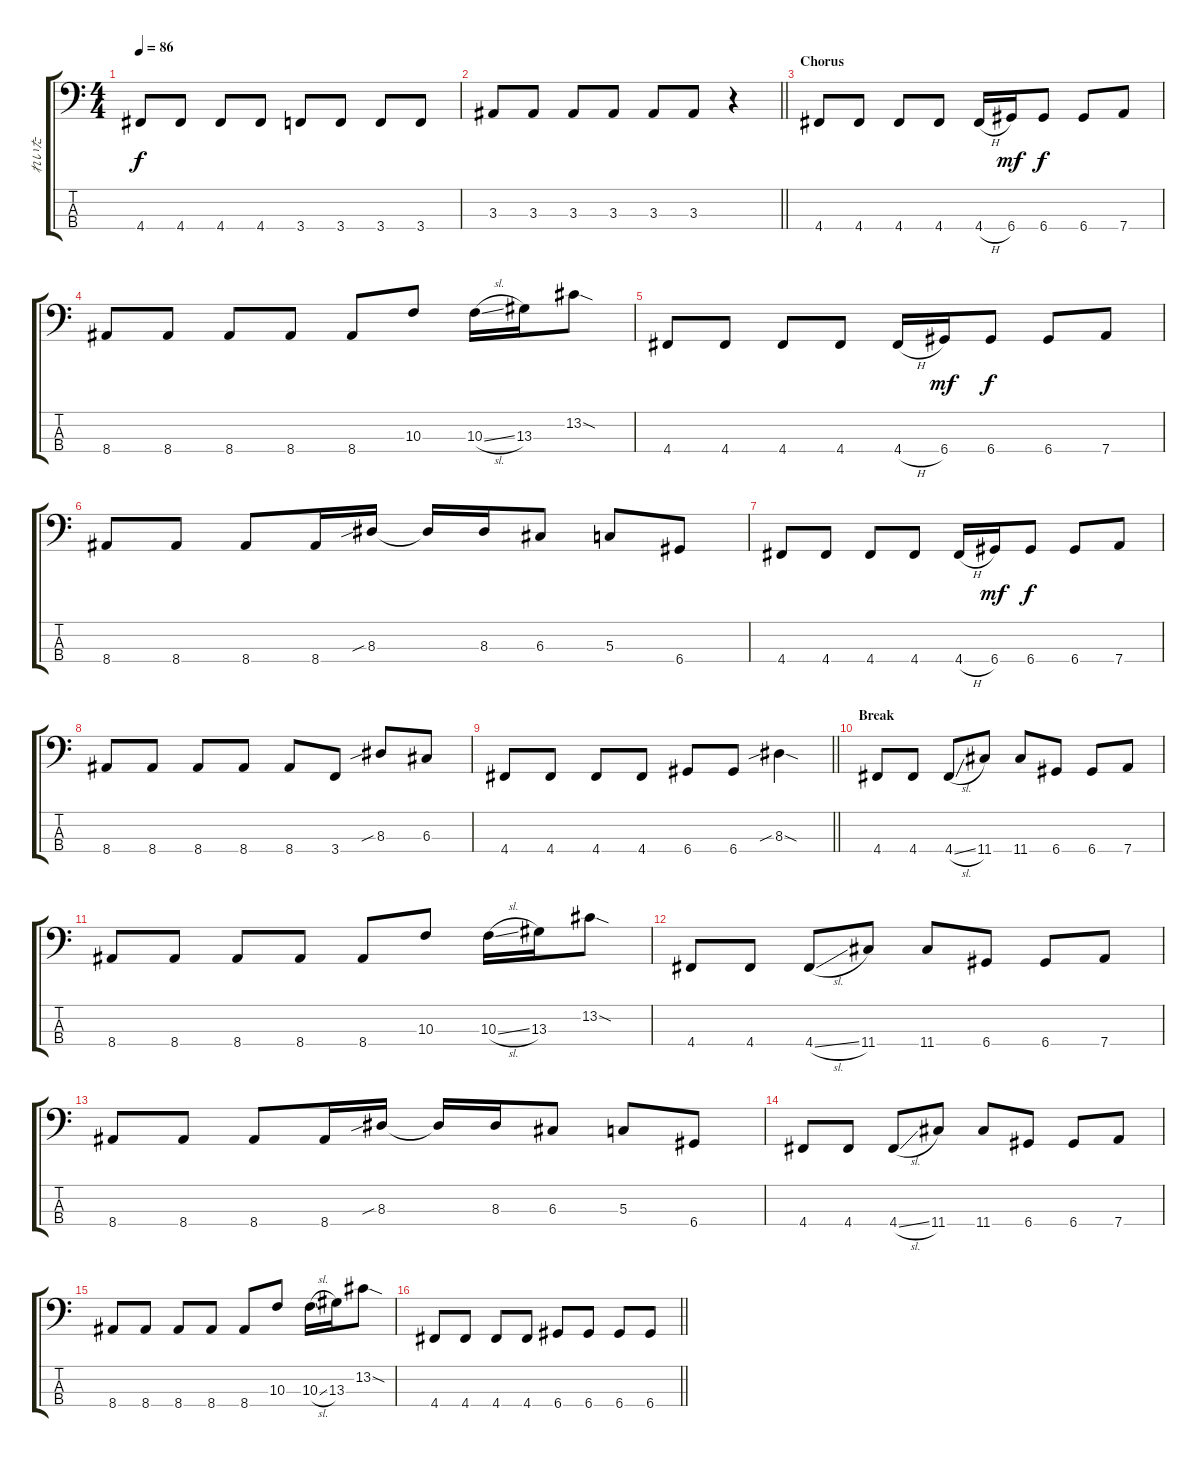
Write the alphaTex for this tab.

\track ("れいた" "れいた") {instrument electricbasspick}
\staff {score tabs}
\tuning (F2 C2 G1 D1) {hide}
\ts (4 4)
\tempo 86
\clef f4
\ks c
4.4.8{dy f} 4.4.8 4.4.8 4.4.8 3.4.8 3.4.8 3.4.8 3.4.8 |
\barLineRight lightlight
3.3.8 3.3.8 3.3.8 3.3.8 3.3.8 3.3.8 r.4 |
\section ("" "Chorus")
4.4.8 4.4.8 4.4.8 4.4.8 4.4{h}.16 6.4.16{dy mf} 6.4.8{dy f} 6.4.8 7.4.8 |
8.4.8 8.4.8 8.4.8 8.4.8 8.4.8 10.3.8 10.3{sl}.16 13.3.16 13.2{sod}.8 |
4.4.8 4.4.8 4.4.8 4.4.8 4.4{h}.16 6.4.16{dy mf} 6.4.8{dy f} 6.4.8 7.4.8 |
8.4.8 8.4.8 8.4.8 8.4.16 8.3{sib}.16 8.3{t}.16 8.3.16 6.3.8 5.3.8 6.4.8 |
4.4.8 4.4.8 4.4.8 4.4.8 4.4{h}.16 6.4.16{dy mf} 6.4.8{dy f} 6.4.8 7.4.8 |
8.4.8 8.4.8 8.4.8 8.4.8 8.4.8 3.4.8 8.3{sib}.8 6.3.8 |
\barLineRight lightlight
4.4.8 4.4.8 4.4.8 4.4.8 6.4.8 6.4.8 8.3{sib sod}.4 |
\section ("" "Break")
4.4.8 4.4.8 4.4{sl}.8 11.4.8 11.4.8 6.4.8 6.4.8 7.4.8 |
8.4.8 8.4.8 8.4.8 8.4.8 8.4.8 10.3.8 10.3{sl}.16 13.3.16 13.2{sod}.8 |
4.4.8 4.4.8 4.4{sl}.8 11.4.8 11.4.8 6.4.8 6.4.8 7.4.8 |
8.4.8 8.4.8 8.4.8 8.4.16 8.3{sib}.16 8.3{t}.16 8.3.16 6.3.8 5.3.8 6.4.8 |
4.4.8 4.4.8 4.4{sl}.8 11.4.8 11.4.8 6.4.8 6.4.8 7.4.8 |
8.4.8 8.4.8 8.4.8 8.4.8 8.4.8 10.3.8 10.3{sl}.16 13.3.16 13.2{sod}.8 |
\barLineRight lightlight
4.4.8 4.4.8 4.4.8 4.4.8 6.4.8 6.4.8 6.4.8 6.4.8
